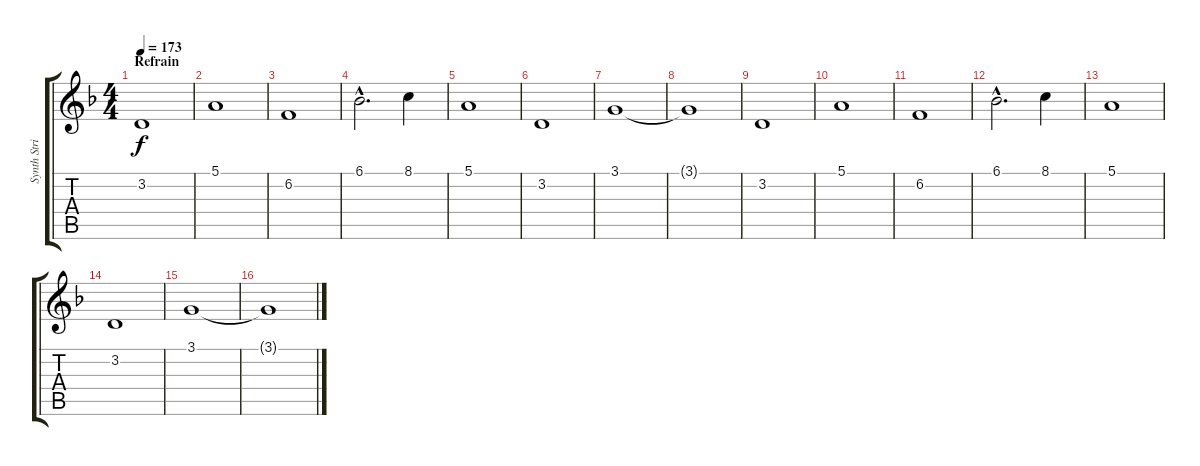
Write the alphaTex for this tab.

\track ("Synth Strings" "Synth Stri") {instrument stringensemble1}
\staff {score tabs}
\tuning (E4 B3 G3 D3 A2 E2) {hide}
\ts (4 4)
\section ("" "Refrain")
\tempo 173
\clef g2
\ks dminor
3.2.1{dy f} |
5.1.1 |
6.2.1 |
6.1{hac}.2{d} 8.1.4 |
5.1.1 |
3.2.1 |
3.1.1 |
3.1{t}.1 |
3.2.1 |
5.1.1 |
6.2.1 |
6.1{hac}.2{d} 8.1.4 |
5.1.1 |
3.2.1 |
3.1.1 |
3.1{t}.1
